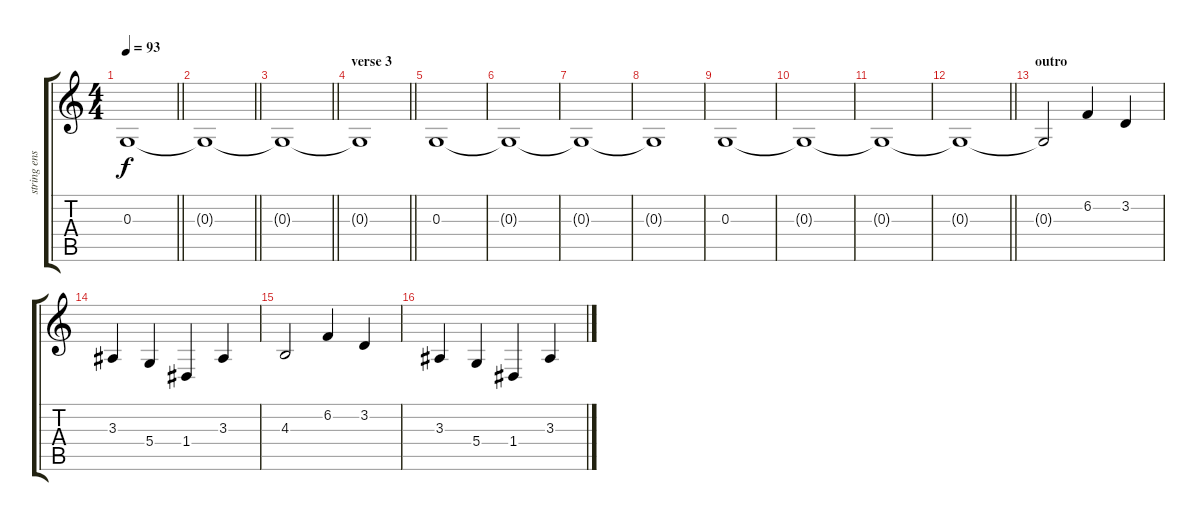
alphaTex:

\track ("string ensemble 2" "string ens") {instrument stringensemble1}
\staff {score tabs}
\tuning (E4 B3 G3 D3 A2 E2) {hide}
\ts (4 4)
\tempo 93
\clef g2
\barLineRight lightlight
\ks c
0.3.1{dy f} |
\barLineRight lightlight
0.3{t}.1 |
\barLineRight lightlight
0.3{t}.1 |
\section ("" "verse 3")
\barLineRight lightlight
0.3{t}.1 |
0.3.1 |
0.3{t}.1 |
0.3{t}.1 |
0.3{t}.1 |
0.3.1 |
0.3{t}.1 |
0.3{t}.1 |
\barLineRight lightlight
0.3{t}.1 |
\section ("" "outro")
0.3{t}.2 6.2.4{volume 12} 3.2.4 |
3.3.4 5.4.4 1.4.4 3.3.4 |
4.3.2 6.2.4 3.2.4 |
3.3.4 5.4.4 1.4.4 3.3.4
